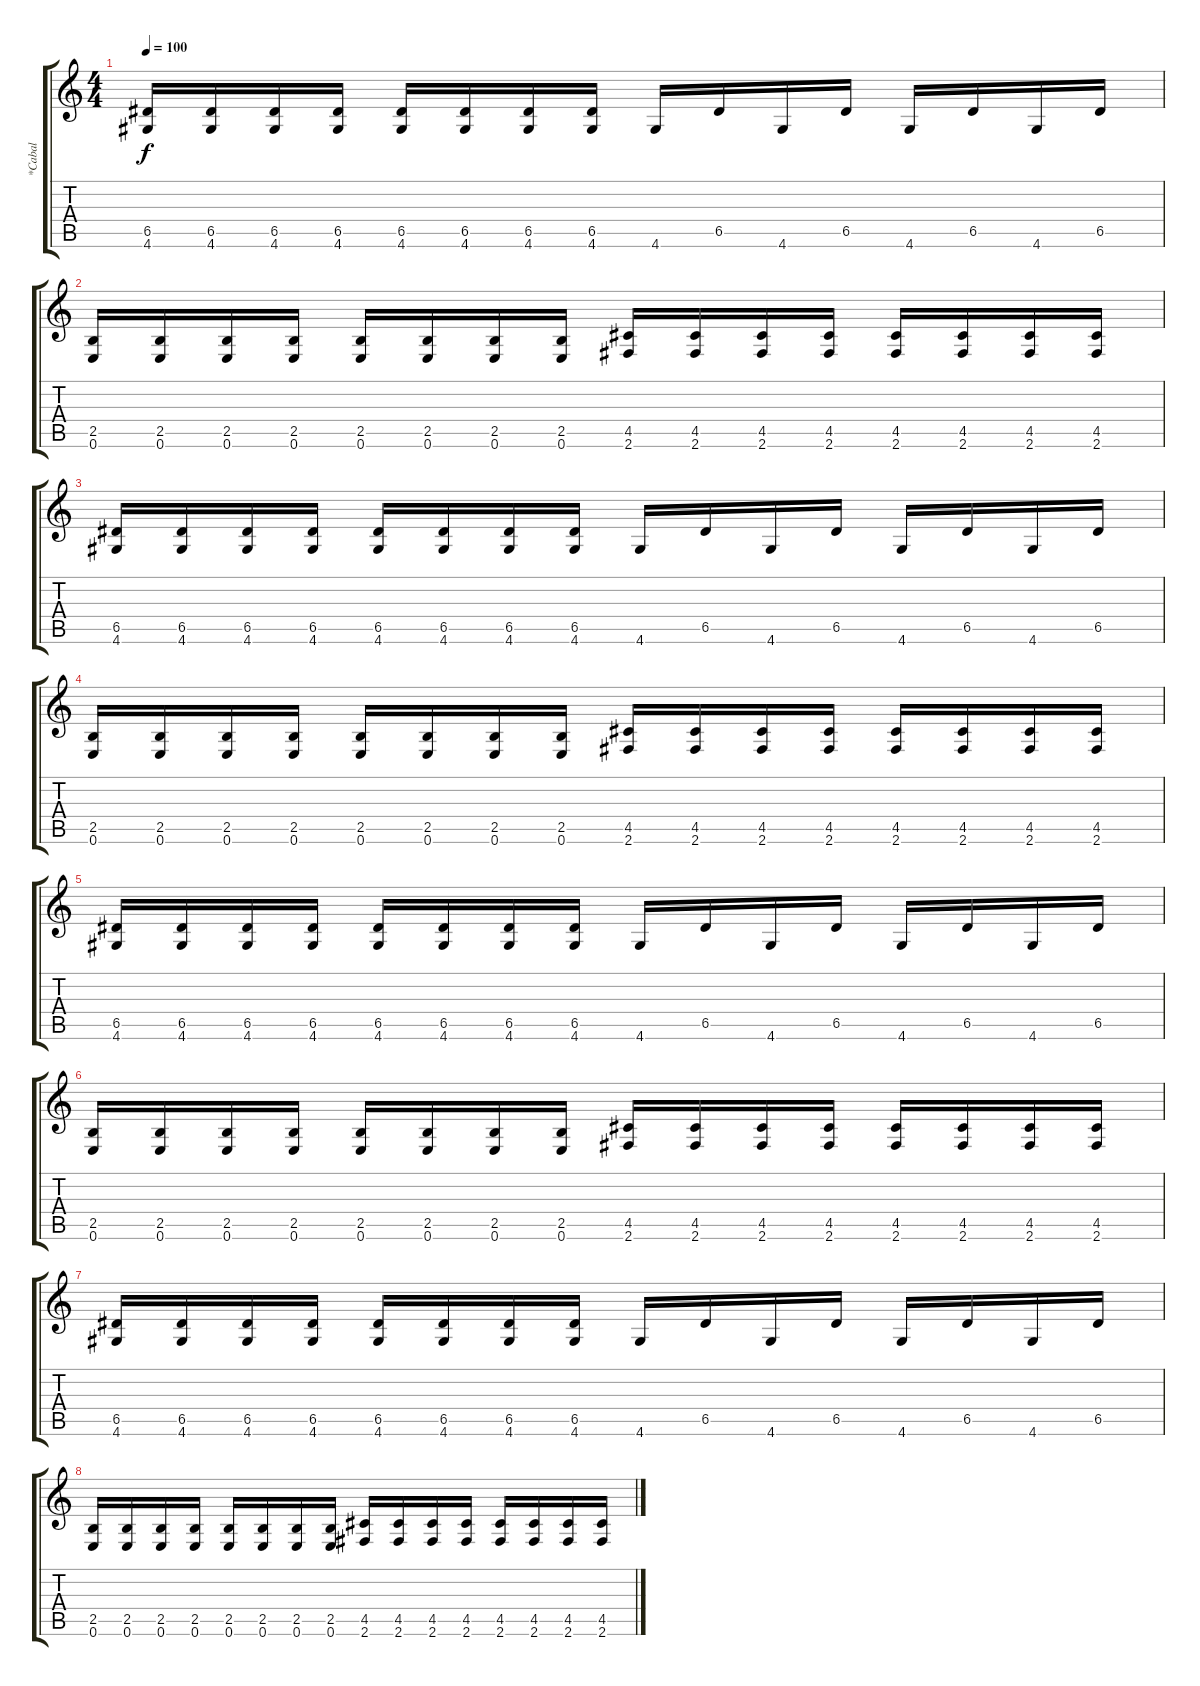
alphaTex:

\track ("*Cabal" "*Cabal") {instrument distortionguitar}
\staff {score tabs}
\tuning (E4 B3 G3 D3 A2 E2) {hide}
\ts (4 4)
\tempo 100
\clef g2
\ks c
(6.5 4.6).16{dy f} (6.5 4.6).16 (6.5 4.6).16 (6.5 4.6).16 (6.5 4.6).16 (6.5 4.6).16 (6.5 4.6).16 (6.5 4.6).16 4.6.16 6.5.16 4.6.16 6.5.16 4.6.16 6.5.16 4.6.16 6.5.16 |
(2.5 0.6).16 (2.5 0.6).16 (2.5 0.6).16 (2.5 0.6).16 (2.5 0.6).16 (2.5 0.6).16 (2.5 0.6).16 (2.5 0.6).16 (4.5 2.6).16 (4.5 2.6).16 (4.5 2.6).16 (4.5 2.6).16 (4.5 2.6).16 (4.5 2.6).16 (4.5 2.6).16 (4.5 2.6).16 |
(6.5 4.6).16 (6.5 4.6).16 (6.5 4.6).16 (6.5 4.6).16 (6.5 4.6).16 (6.5 4.6).16 (6.5 4.6).16 (6.5 4.6).16 4.6.16 6.5.16 4.6.16 6.5.16 4.6.16 6.5.16 4.6.16 6.5.16 |
(2.5 0.6).16 (2.5 0.6).16 (2.5 0.6).16 (2.5 0.6).16 (2.5 0.6).16 (2.5 0.6).16 (2.5 0.6).16 (2.5 0.6).16 (4.5 2.6).16 (4.5 2.6).16 (4.5 2.6).16 (4.5 2.6).16 (4.5 2.6).16 (4.5 2.6).16 (4.5 2.6).16 (4.5 2.6).16 |
(6.5 4.6).16 (6.5 4.6).16 (6.5 4.6).16 (6.5 4.6).16 (6.5 4.6).16 (6.5 4.6).16 (6.5 4.6).16 (6.5 4.6).16 4.6.16 6.5.16 4.6.16 6.5.16 4.6.16 6.5.16 4.6.16 6.5.16 |
(2.5 0.6).16{instrument distortionguitar} (2.5 0.6).16 (2.5 0.6).16 (2.5 0.6).16 (2.5 0.6).16 (2.5 0.6).16 (2.5 0.6).16 (2.5 0.6).16 (4.5 2.6).16 (4.5 2.6).16 (4.5 2.6).16 (4.5 2.6).16 (4.5 2.6).16 (4.5 2.6).16 (4.5 2.6).16 (4.5 2.6).16 |
(6.5 4.6).16 (6.5 4.6).16 (6.5 4.6).16 (6.5 4.6).16 (6.5 4.6).16 (6.5 4.6).16 (6.5 4.6).16 (6.5 4.6).16 4.6.16 6.5.16 4.6.16 6.5.16 4.6.16 6.5.16 4.6.16 6.5.16 |
(2.5 0.6).16 (2.5 0.6).16 (2.5 0.6).16 (2.5 0.6).16 (2.5 0.6).16 (2.5 0.6).16 (2.5 0.6).16 (2.5 0.6).16 (4.5 2.6).16 (4.5 2.6).16 (4.5 2.6).16 (4.5 2.6).16 (4.5 2.6).16 (4.5 2.6).16 (4.5 2.6).16 (4.5 2.6).16
